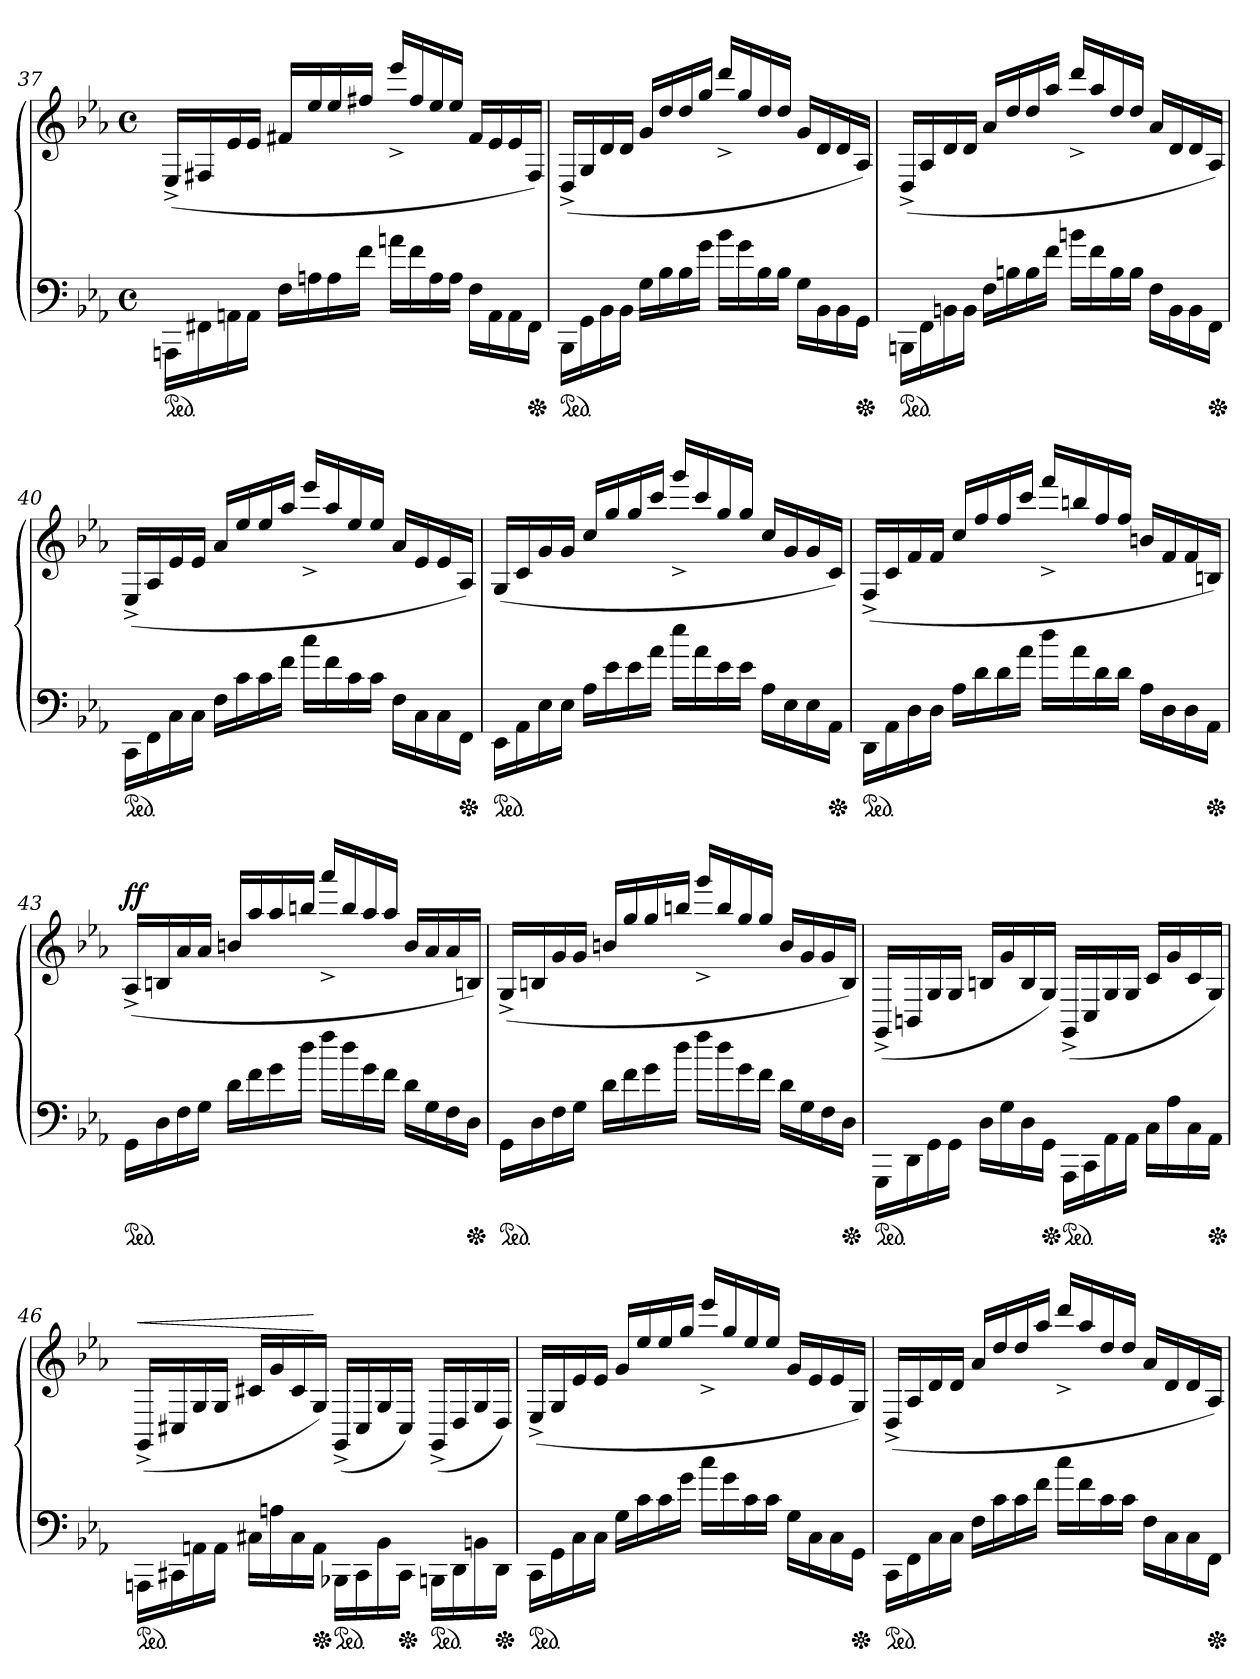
**kern	**kern	**dynam
*part1	*part1	*part1
*staff2	*staff1	*staff1/2
*clefF4	*clefG2	*
*k[b-e-a-]	*k[b-e-a-]	*
*c:	*c:	*
*M2/2	*M2/2	*
*met(c)	*met(c)	*
*ped	*	*
=37	=37	=37
16AAAn\LL	(>16E-^</LL	.
16FF#X	16F#X	.
16AAn	16e-	.
16AAJJ	16e-JJ	.
16F\LL	16f#X/LL	.
16An	16ee-	.
16A	16ee-	.
16f\JJ	16ff#X/JJ	.
16an\LL	16eee-^</LL	.
16f\	16ff#/	.
16A	16ee-	.
16AJJ	16ee-JJ	.
16F\LL	16f#/LL	.
16AA	16e-	.
16AA	16e-	.
*Xped	*	*
16FF#\JJ	16F#/JJ)	.
=38	=38	=38
*ped	*	*
16BBB-\LL	(>16D^</LL	.
16GG\	16G/	.
16BB-	16d	.
16BB-JJ	16dJJ	.
16G\LL	16g/LL	.
16B-	16dd	.
16B-	16dd	.
16g\JJ	16gg/JJ	.
16b-\LL	16ddd^</LL	.
16g\	16gg/	.
16B-	16dd	.
16B-JJ	16ddJJ	.
16G\LL	16g/LL	.
16BB-	16d	.
16BB-	16d	.
*Xped	*	*
16GG\JJ	16A-/JJ)	.
=39	=39	=39
*ped	*	*
16BBBn\LL	(>16D^</LL	.
16FF\	16A-/	.
16BBn	16d	.
16BBJJ	16dJJ	.
16F\LL	16a-/LL	.
16Bn	16dd	.
16B	16dd	.
16f\JJ	16aa-/JJ	.
16bn\LL	16ddd^</LL	.
16f\	16aa-/	.
16B	16dd	.
16BJJ	16ddJJ	.
16F\LL	16a-/LL	.
16BB	16d	.
16BB	16d	.
*Xped	*	*
16FF\JJ	16A-/JJ)	.
=40	=40	=40
*ped	*	*
16CC\LL	(>16E-^</LL	.
16FF\	16A-/	.
16C	16e-	.
16CJJ	16e-JJ	.
16F\LL	16a-/LL	.
16c	16ee-	.
16c	16ee-	.
16f\JJ	16aa-/JJ	.
16cc\LL	16eee-^</LL	.
16f\	16aa-/	.
16c	16ee-	.
16cJJ	16ee-JJ	.
16F\LL	16a-/LL	.
16C	16e-	.
16C	16e-	.
*Xped	*	*
16FF\JJ	16A-/JJ)	.
=41	=41	=41
*ped	*	*
16EE-\LL	(>16G/LL	.
16AA-\	16c/	.
16E-	16g	.
16E-JJ	16gJJ	.
16A-\LL	16cc/LL	.
16e-\	16gg/	.
16e-\	16gg/	.
16a-\JJ	16ccc/JJ	.
16ee-\LL	16ggg^</LL	.
16a-\	16ccc/	.
16e-\	16gg/	.
16e-\JJ	16gg/JJ	.
16A-\LL	16cc/LL	.
16E-	16g	.
16E-	16g	.
*Xped	*	*
16AA-JJ	16cJJ)	.
=42	=42	=42
*ped	*	*
16DD\LL	(>16F^</LL	.
16AA-	16c	.
16D	16f	.
16DJJ	16fJJ	.
16A-\LL	16cc/LL	.
16d\	16ff/	.
16d\	16ff/	.
16a-\JJ	16ccc/JJ	.
16dd\LL	16fff^</LL	.
16a-\	16bbn/	.
16d\	16ff/	.
16d\JJ	16ff/JJ	.
16A-\LL	16bn/LL	.
16D	16f	.
16D	16f	.
*Xped	*	*
16AA-JJ	16BnJJ)	.
=43	=43	=43
!	!	!LO:DY:a
*ped	*	*
16GG\LL	(>16A-^</LL	ff
16D	16Bn	.
16F	16a-	.
16GJJ	16a-JJ	.
16d\LL	16bn/LL	.
16f\	16aa-/	.
16g\	16aa-/	.
16dd\JJ	16bbn/JJ	.
16ff\LL	16aaa-^</LL	.
16dd\	16bb/	.
16g\	16aa-/	.
16f\JJ	16aa-/JJ	.
16d\LL	16b/LL	.
16G	16a-	.
16F	16a-	.
*Xped	*	*
16DJJ	16BnJJ)	.
=44	=44	=44
*ped	*	*
16GG\LL	(>16G^</LL	.
16D\	16Bn/	.
16F	16g	.
16GJJ	16gJJ	.
16d\LL	16bn/LL	.
16f\	16gg/	.
16g\	16gg/	.
16dd\JJ	16bbn/JJ	.
16ff\LL	16ggg^</LL	.
16dd\	16bb/	.
16g\	16gg/	.
16f\JJ	16gg/JJ	.
16d\LL	16b/LL	.
16G	16g	.
16F	16g	.
*Xped	*	*
16DJJ	16BJJ)	.
=45	=45	=45
*ped	*	*
16GGG\LL	(>16GG^>/LL	.
16DD\	16BBn/	.
16GG\	16G/	.
16GG\JJ	16G/JJ	.
16D\LL	16Bn/LL	.
16G	16g	.
16D\	16B/	.
*Xped	*	*
16GG\JJ	16G/JJ)	.
*ped	*	*
16AAA-\LL	(>16GG^>/LL	.
16CC\	16C/	.
16AA-\	16G/	.
16AA-\JJ	16G/JJ	.
16C\LL	16c/LL	.
16A-	16g	.
16C	16c	.
*Xped	*	*
16AA-\JJ	16G/JJ)	.
=46	=46	=46
!	!	!LO:HP:a
*ped	*	*
16AAAn\LL	(>16GG^>/LL	<
16CC#X	16C#X	.
16AAn\	16G/	.
16AA\JJ	16G/JJ	.
16C#X\LL	16c#X/LL	.
16An	16g	.
16C#	16c#	.
*Xped	*	*
16AA\JJ	16G/JJ)	[
*ped	*	*
16BBB-X\LL	(>16GG^>/LL	.
16CC#\	16C#/	.
16BB-\	16G/	.
*Xped	*	*
16CC#\JJ	16C#/JJ)	.
*ped	*	*
16BBBn\LL	(>16GG^>/LL	.
16DD\	16D/	.
16BBn\	16G/	.
*Xped	*	*
16DD\JJ	16D/JJ)	.
=47	=47	=47
*ped	*	*
16CC\LL	(>16E-^</LL	.
16GG\	16G/	.
16C	16e-	.
16CJJ	16e-JJ	.
16G\LL	16g/LL	.
16c	16ee-	.
16c	16ee-	.
16g\JJ	16gg/JJ	.
16cc\LL	16eee-^</LL	.
16g\	16gg/	.
16c\	16ee-/	.
16c\JJ	16ee-/JJ	.
16G\LL	16g/LL	.
16C	16e-	.
16C	16e-	.
*Xped	*	*
16GG\JJ	16G/JJ)	.
=48	=48	=48
*ped	*	*
16CC\LL	(>16D^</LL	.
16FF\	16A-/	.
16C	16d	.
16CJJ	16dJJ	.
16F\LL	16a-/LL	.
16c	16dd	.
16c	16dd	.
16f\JJ	16aa-/JJ	.
16cc\LL	16ddd^</LL	.
16f\	16aa-/	.
16c\	16dd/	.
16c\JJ	16dd/JJ	.
16F\LL	16a-/LL	.
16C	16d	.
16C	16d	.
*Xped	*	*
16FF\JJ	16A-/JJ)	.
=	=	=
*-	*-	*-
